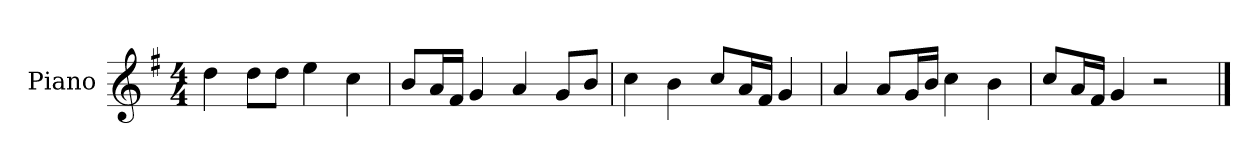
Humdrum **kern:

**kern
*part1
*staff1
*I"Piano
*I'P-no
*clefG2
*k[f#]
*M4/4
*MM90
=1
4dd\
8dd\L
8dd\J
4ee\
4cc\
=2
8b/L
16a/L
16f#/JJ
4g/
4a/
8g/L
8b/J
=3
4cc\
4b\
8cc/L
16a/L
16f#/JJ
4g/
=4
4a/
8a/L
16g/L
16b/JJ
4cc\
4b\
=5
8cc/L
16a/L
16f#/JJ
4g/
2r
==
*-
